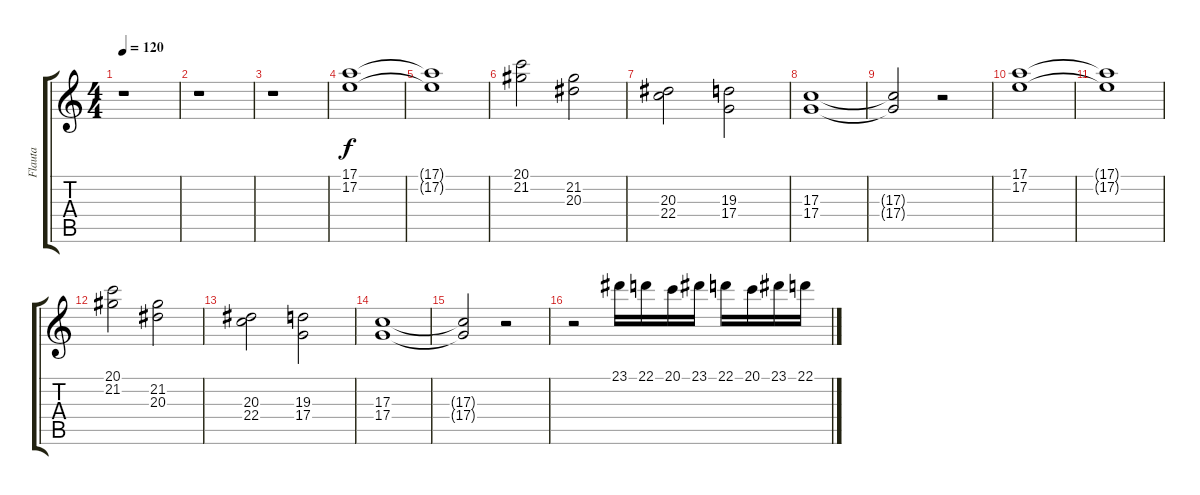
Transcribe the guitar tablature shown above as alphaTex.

\track ("Flauta" "Flauta") {instrument piccolo}
\staff {score tabs}
\tuning (E4 B3 G3 D3 A2 E2) {hide}
\ts (4 4)
\tempo 120
\clef g2
\ks c
r.1{dy f} |
r.1 |
r.1 |
(17.1 17.2).1 |
(17.1{t} 17.2{t}).1 |
(20.1 21.2).2 (21.2 20.3).2 |
(20.3 22.4).2 (19.3 17.4).2 |
(17.3 17.4).1 |
(17.3{t} 17.4{t}).2 r.2 |
(17.1 17.2).1 |
(17.1{t} 17.2{t}).1 |
(20.1 21.2).2 (21.2 20.3).2 |
(20.3 22.4).2 (19.3 17.4).2 |
(17.3 17.4).1 |
(17.3{t} 17.4{t}).2 r.2 |
r.2 23.1.16 22.1.16 20.1.16 23.1.16 22.1.16 20.1.16 23.1.16 22.1.16
